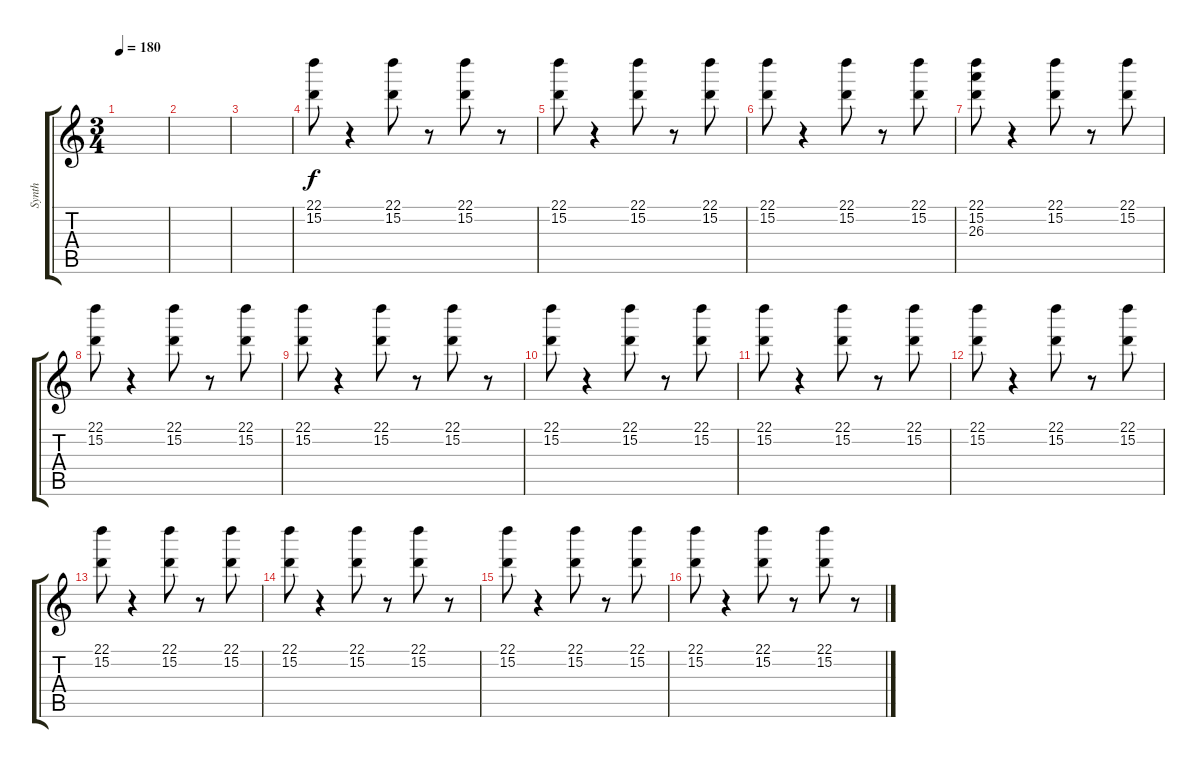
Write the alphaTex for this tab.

\track ("Synth" "Synth") {instrument acousticguitarsteel}
\staff {score tabs}
\tuning (E4 B3 G3 D3 A2 E2) {hide}
\ts (3 4)
\tempo 180
\clef g2
\ks c
|
|
|
(22.1 15.2).8 r.4 (22.1 15.2).8 r.8 (22.1 15.2).8 r.8 |
(22.1 15.2).8 r.4 (22.1 15.2).8 r.8 (22.1 15.2).8 |
(22.1 15.2).8 r.4 (22.1 15.2).8 r.8 (22.1 15.2).8 |
(22.1 15.2 26.3).8 r.4 (22.1 15.2).8 r.8 (22.1 15.2).8 |
(22.1 15.2).8 r.4 (22.1 15.2).8 r.8 (22.1 15.2).8 |
(22.1 15.2).8 r.4 (22.1 15.2).8 r.8 (22.1 15.2).8 r.8 |
(22.1 15.2).8 r.4 (22.1 15.2).8 r.8 (22.1 15.2).8 |
(22.1 15.2).8 r.4 (22.1 15.2).8 r.8 (22.1 15.2).8 |
(22.1 15.2).8 r.4 (22.1 15.2).8 r.8 (22.1 15.2).8 |
(22.1 15.2).8 r.4 (22.1 15.2).8 r.8 (22.1 15.2).8 |
(22.1 15.2).8 r.4 (22.1 15.2).8 r.8 (22.1 15.2).8 r.8 |
(22.1 15.2).8 r.4 (22.1 15.2).8 r.8 (22.1 15.2).8 |
(22.1 15.2).8 r.4 (22.1 15.2).8 r.8 (22.1 15.2).8 r.8
